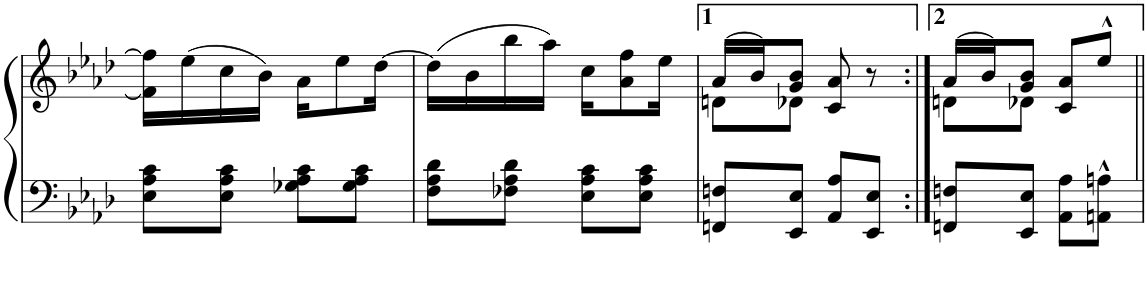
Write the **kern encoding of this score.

**kern	**kern
*part1	*part1
*staff2	*staff1
*I"Piano.	*
*I'Pno	*
!!LO:PB:g=z
*clefF4	*clefG2
*k[b-e-a-d-]	*k[b-e-a-d-]
*A-:	*A-:
*M2/4	*M2/4
=15	=15
8E-\ 8A-\ 8c\L	16f\] 16ff\]LL
.	(16ee-\
8E-\ 8A-\ 8c\J	16cc\
.	16b-\JJ)
8G-X\ 8A-\ 8c\L	16a-\KL
.	8ee-\
8G-\ 8A-\ 8c\J	.
.	[16dd-\Jk
=16	=16
8F\ 8A-\ 8d-\L	(16dd-\LL]
.	16b-\
8F-X\ 8A-\ 8d-\J	16bb-\
.	16aa-\JJ)
8E-\ 8A-\ 8c\L	16cc\KL
.	8a-\ 8ff\
8E-\ 8A-\ 8c\J	.
.	16ee-\Jk
=17	=17
*	*^
8FFn/ 8Fn/L	(16a-/LL	8dn\L
.	16b-/J)	.
8EE-/ 8E-/J	8g/ 8b-/J	8d-X\J
8AA-/ 8A-/L	8c/ 8a-/	4ryy
8EE-/ 8E-/J	8r	.
=18:|!	=18:|!	=18:|!
8FFn/ 8Fn/L	(16a-/LL	8dn\L
.	16b-/J)	.
8EE-/ 8E-/J	8g/ 8b-/J	8d-X\J
8AA-\ 8A-\L	8c/ 8a-/L	4ryy
8AAn\^^ 8An\^^J	8ee-^^/J	.
*	*v	*v
=||	=||
*-	*-
